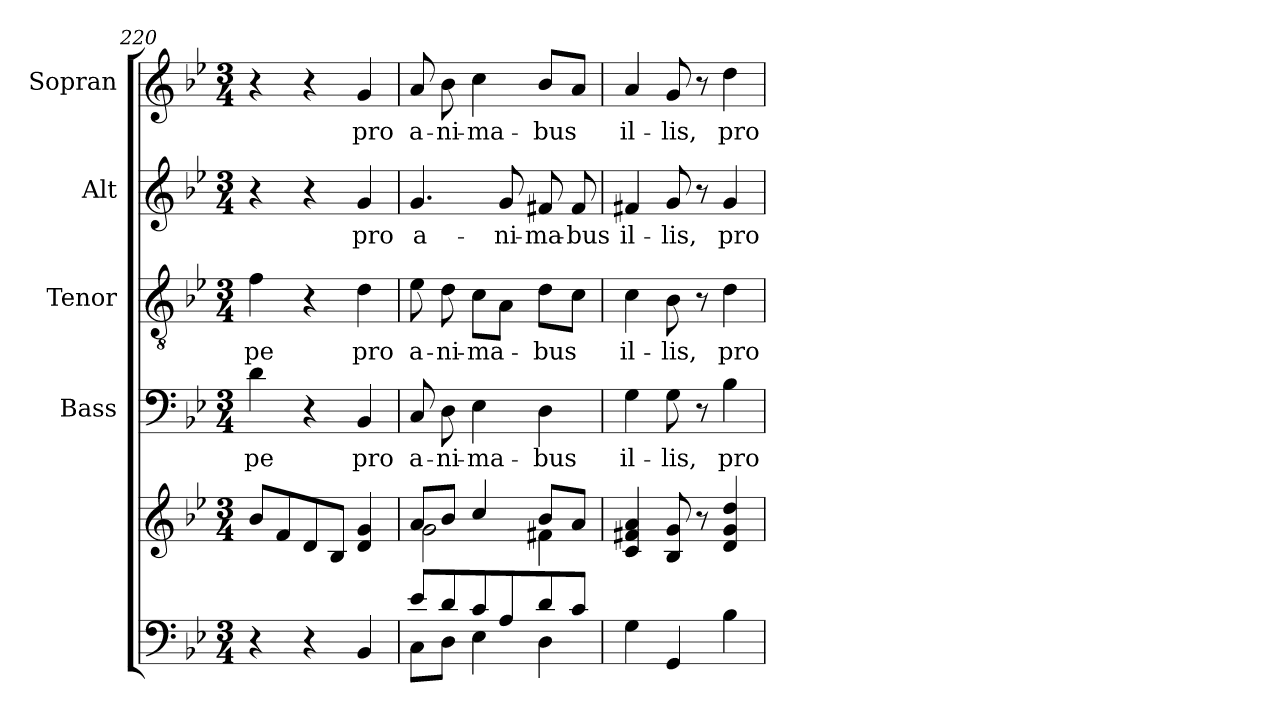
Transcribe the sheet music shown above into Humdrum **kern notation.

**kern	**kern	**kern	**text	**kern	**text	**kern	**text	**kern	**text
*part5	*part5	*part4	*part4	*part3	*part3	*part2	*part2	*part1	*part1
*staff6	*staff5	*staff4	*staff4	*staff3	*staff3	*staff2	*staff2	*staff1	*staff1
*	*	*I"Bass	*	*I"Tenor	*	*I"Alt	*	*I"Sopran	*
*	*	*I'B.	*	*I'T.	*	*I'A.	*	*I'S.	*
!!LO:PB:g=z
*clefF4	*clefG2	*clefF4	*	*clefGv2	*	*clefG2	*	*clefG2	*
*k[b-e-]	*k[b-e-]	*k[b-e-]	*	*k[b-e-]	*	*k[b-e-]	*	*k[b-e-]	*
*B-:	*B-:	*B-:	*	*B-:	*	*B-:	*	*B-:	*
*M3/4	*M3/4	*M3/4	*	*M3/4	*	*M3/4	*	*M3/4	*
=220	=220	=220	=220	=220	=220	=220	=220	=220	=220
!	!	!	!LO:LY:b	!	!LO:LY:b	!	!	!	!
4r	8b-/L	4d\	-pe	4f\	-pe	4r	.	4r	.
.	8f/	.	.	.	.	.	.	.	.
4r	8d/	4r	.	4r	.	4r	.	4r	.
.	8B-/J	.	.	.	.	.	.	.	.
!	!	!	!LO:LY:b	!	!LO:LY:b	!	!LO:LY:b	!	!LO:LY:b
4BB-/	4d/ 4g/	4BB-/	pro	4d\	pro	4g/	pro	4g/	pro
=221	=221	=221	=221	=221	=221	=221	=221	=221	=221
*^	*^	*	*	*	*	*	*	*	*
!	!	!	!	!	!LO:LY:b	!	!LO:LY:b	!	!LO:LY:b	!	!LO:LY:b
8e-/L	8C\L	8a/L	2g\	8C/	a-	8e-\	a-	4.g/	a-	8a/	a-
!	!	!	!	!	!LO:LY:b	!	!LO:LY:b	!	!	!	!LO:LY:b
8d/	8D\J	8b-/J	.	8D\	-ni-	8d\	-ni-	.	.	8b-\	-ni-
!	!	!	!	!	!LO:LY:b	!	!LO:LY:b	!	!	!	!LO:LY:b
8c/	4E-\	4cc/	.	4E-\	-ma-	8c\L	-ma-	.	.	4cc\	-ma-
!	!	!	!	!	!	!	!	!	!LO:LY:b	!	!
8A/	.	.	.	.	.	8A\J	.	8g/	-ni-	.	.
!	!	!	!	!	!LO:LY:b	!	!LO:LY:b	!	!LO:LY:b	!	!LO:LY:b
8d/	4D\	8b-/L	4f#X\	4D\	-bus	8d\L	-bus	8f#X/	-ma-	8b-/L	-bus
!	!	!	!	!	!	!	!	!	!LO:LY:b	!	!
8c/J	.	8a/J	.	.	.	8c\J	.	8f#/	-bus	8a/J	.
*v	*v	*	*	*	*	*	*	*	*	*	*
*	*v	*v	*	*	*	*	*	*	*	*
=222	=222	=222	=222	=222	=222	=222	=222	=222	=222
!	!	!	!LO:LY:b	!	!LO:LY:b	!	!LO:LY:b	!	!LO:LY:b
4G\	4c/ 4f#X/ 4a/	4G\	il-	4c\	il-	4f#X/	il-	4a/	il-
!	!	!	!LO:LY:b	!	!LO:LY:b	!	!LO:LY:b	!	!LO:LY:b
4GG/	8B-/ 8g/	8G\	-lis,	8B-\	-lis,	8g/	-lis,	8g/	-lis,
.	8r	8r	.	8r	.	8r	.	8r	.
!	!	!	!LO:LY:b	!	!LO:LY:b	!	!LO:LY:b	!	!LO:LY:b
4B-\	4d/ 4g/ 4dd/	4B-\	pro	4d\	pro	4g/	pro	4dd\	pro
=	=	=	=	=	=	=	=	=	=
*-	*-	*-	*-	*-	*-	*-	*-	*-	*-
